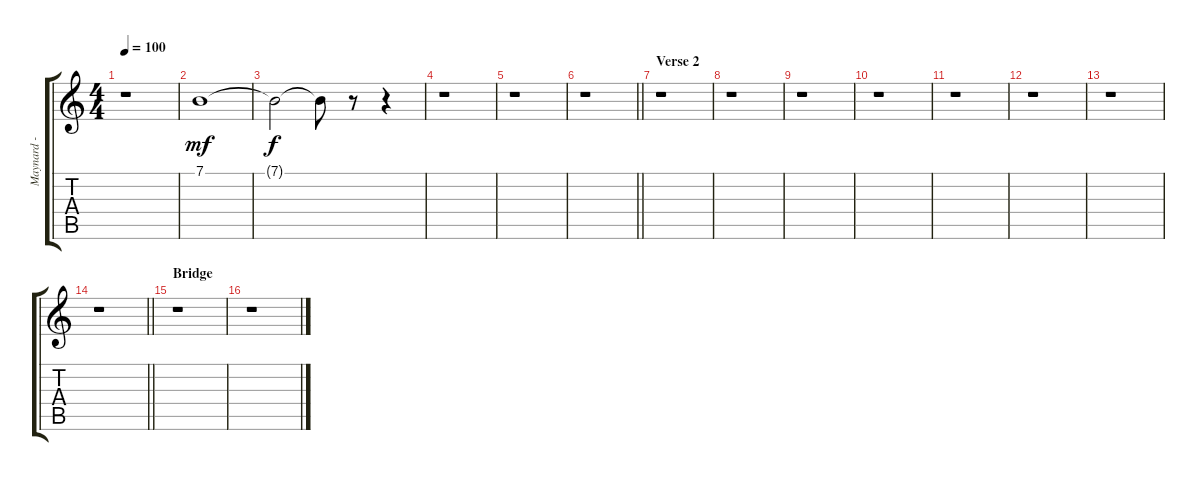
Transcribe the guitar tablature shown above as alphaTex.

\track ("Maynard - Vocals" "Maynard - ") {instrument violin}
\staff {score tabs}
\tuning (E4 B3 G3 D3 A2 E2) {hide}
\ts (4 4)
\tempo 100
\clef g2
\ks c
r.1{dy f} |
7.1.1{dy mf} |
7.1{t}.2{dy f} 7.1{t}.8 r.8 r.4 |
r.1 |
r.1 |
\barLineRight lightlight
r.1 |
\section ("" "Verse 2")
r.1 |
r.1 |
r.1 |
r.1 |
r.1 |
r.1 |
r.1 |
\barLineRight lightlight
r.1 |
\section ("" "Bridge")
r.1 |
r.1
